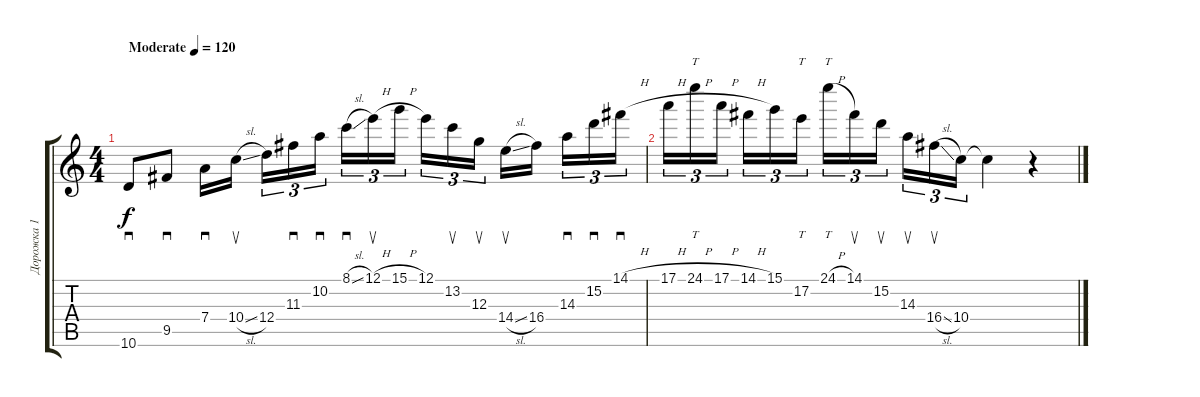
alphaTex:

\track ("Дорожка 1" "Дорожка 1") {instrument distortionguitar}
\staff {score tabs}
\tuning (E4 B3 G3 D3 A2 E2) {hide}
\ts (4 4)
\tempo (120 "Moderate")
\clef g2
\ks c
10.6.8{sd dy f instrument distortionguitar} 9.5.8{sd} 7.4.16{sd} 10.4{sl}.16{su beam splitsecondary} 12.4.16{tu (3 2)} 11.3.16{sd tu (3 2)} 10.2.16{sd tu (3 2)} 8.1{sl}.16{sd tu (3 2)} 12.1{h}.16{su tu (3 2)} 15.1{h}.16{tu (3 2) beam splitsecondary} 12.1.16{tu (3 2)} 13.2.16{su tu (3 2)} 12.3.16{su tu (3 2)} 14.4{sl}.16{su} 16.4.16{beam splitsecondary} 14.3.16{sd tu (3 2)} 15.2.16{sd tu (3 2)} 14.1{h}.16{sd tu (3 2)} |
17.1{h}.16{tu (3 2)} 24.1{h}.16{tt tu (3 2)} 17.1{h}.16{tu (3 2) beam splitsecondary} 14.1{h}.16{tu (3 2)} 15.1.16{tu (3 2)} 17.2.16{tt tu (3 2)} 24.1{h}.16{tt tu (3 2)} 14.1.16{su tu (3 2)} 15.2.16{su tu (3 2) beam splitsecondary} 14.3.16{su tu (3 2)} 16.4{sl}.16{su tu (3 2)} 10.4.16{tu (3 2)} 10.4{t}.4 r.4
